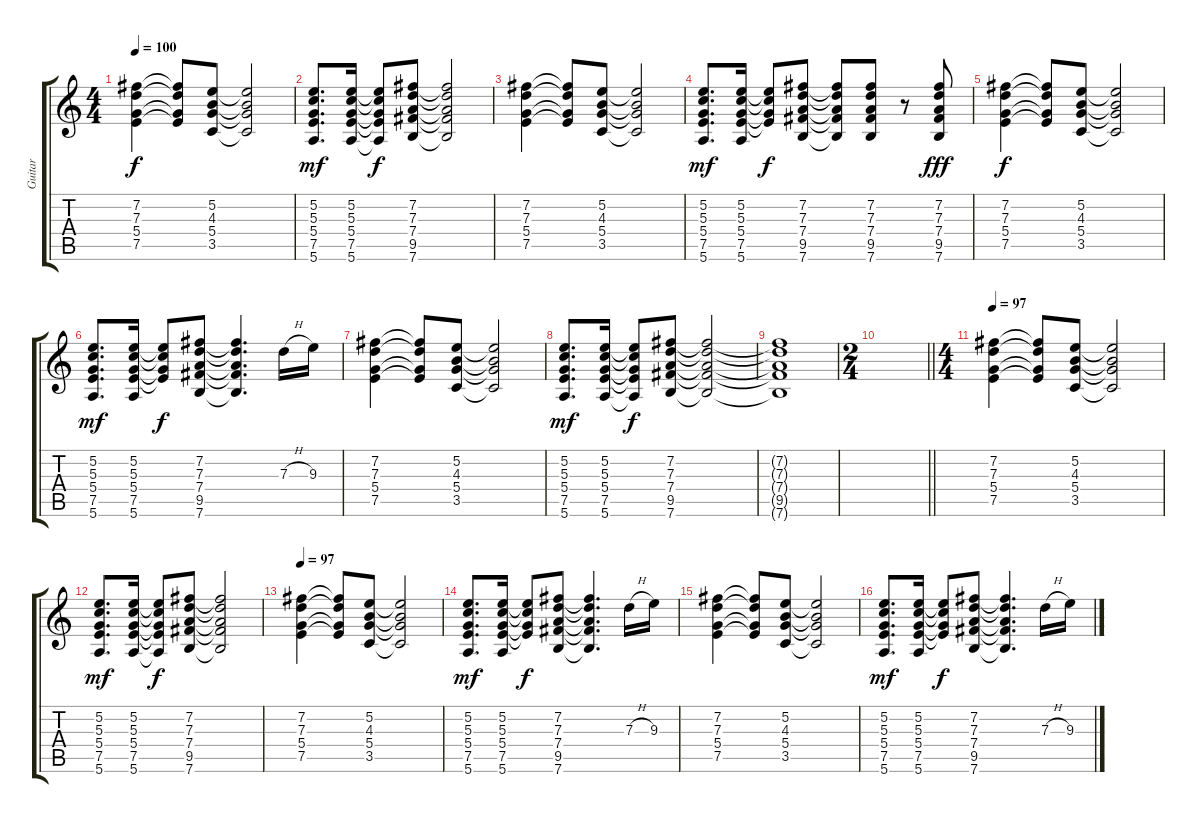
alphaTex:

\track ("Guitar" "Guitar") {instrument acousticguitarnylon}
\staff {score tabs}
\tuning (E4 B3 G3 D3 A2 E2) {hide}
\ts (4 4)
\tempo 100
\clef g2
\ks c
(7.2 7.3 5.4 7.5).4{dy f} (7.2{t} 7.3{t} 5.4{t} 7.5{t}).8 (5.2 4.3 5.4 3.5).8 (5.2{t} 4.3{t} 5.4{t} 3.5{t}).2 |
(5.2 5.3 5.4 7.5 5.6).8{d dy mf} (5.2 5.3 5.4 7.5 5.6).16 (5.2{t} 5.3{t} 5.4{t} 7.5{t} 5.6{t}).8{dy f} (7.2 7.3 7.4 9.5 7.6).8 (7.2{t} 7.3{t} 7.4{t} 9.5{t} 7.6{t}).2 |
(7.2 7.3 5.4 7.5).4 (7.2{t} 7.3{t} 5.4{t} 7.5{t}).8 (5.2 4.3 5.4 3.5).8 (5.2{t} 4.3{t} 5.4{t} 3.5{t}).2 |
(5.2 5.3 5.4 7.5 5.6).8{d dy mf} (5.2 5.3 5.4 7.5 5.6).16 (5.2{t} 5.3{t} 5.4{t} 7.5{t}).8{dy f} (7.2 7.3 7.4 9.5 7.6).8 (7.2{t} 7.3{t} 7.4{t} 9.5{t} 7.6{t}).8 (7.2 7.3 7.4 9.5 7.6).8 r.8 (7.2 7.3 7.4 9.5 7.6).8{dy fff} |
(7.2 7.3 5.4 7.5).4{dy f} (7.2{t} 7.3{t} 5.4{t} 7.5{t}).8 (5.2 4.3 5.4 3.5).8 (5.2{t} 4.3{t} 5.4{t} 3.5{t}).2 |
(5.2 5.3 5.4 7.5 5.6).8{d dy mf} (5.2 5.3 5.4 7.5 5.6).16 (5.2{t} 5.3{t} 5.4{t} 7.5{t}).8{dy f} (7.2 7.3 7.4 9.5 7.6).8 (7.2{t} 7.3{t} 7.4{t} 9.5{t} 7.6{t}).4{d} 7.3{h}.16 9.3.16 |
(7.2 7.3 5.4 7.5).4 (7.2{t} 7.3{t} 5.4{t} 7.5{t}).8 (5.2 4.3 5.4 3.5).8 (5.2{t} 4.3{t} 5.4{t} 3.5{t}).2 |
(5.2 5.3 5.4 7.5 5.6).8{d dy mf} (5.2 5.3 5.4 7.5 5.6).16 (5.2{t} 5.3{t} 5.4{t} 7.5{t} 5.6{t}).8{dy f} (7.2 7.3 7.4 9.5 7.6).8 (7.2{t} 7.3{t} 7.4{t} 9.5{t} 7.6{t}).2 |
(7.2{t} 7.3{t} 7.4{t} 9.5{t} 7.6{t}).1 |
\ts (2 4)
\barLineRight lightlight
|
\ts (4 4)
\tempo 97
(7.2 7.3 5.4 7.5).4{volume 11} (7.2{t} 7.3{t} 5.4{t} 7.5{t}).8 (5.2 4.3 5.4 3.5).8 (5.2{t} 4.3{t} 5.4{t} 3.5{t}).2 |
(5.2 5.3 5.4 7.5 5.6).8{d dy mf} (5.2 5.3 5.4 7.5 5.6).16 (5.2{t} 5.3{t} 5.4{t} 7.5{t} 5.6{t}).8{dy f} (7.2 7.3 7.4 9.5 7.6).8 (7.2{t} 7.3{t} 7.4{t} 9.5{t} 7.6{t}).2 |
\tempo 97
(7.2 7.3 5.4 7.5).4 (7.2{t} 7.3{t} 5.4{t} 7.5{t}).8 (5.2 4.3 5.4 3.5).8 (5.2{t} 4.3{t} 5.4{t} 3.5{t}).2 |
(5.2 5.3 5.4 7.5 5.6).8{d dy mf} (5.2 5.3 5.4 7.5 5.6).16 (5.2{t} 5.3{t} 5.4{t} 7.5{t}).8{dy f} (7.2 7.3 7.4 9.5 7.6).8 (7.2{t} 7.3{t} 7.4{t} 9.5{t} 7.6{t}).4{d} 7.3{h}.16 9.3.16 |
(7.2 7.3 5.4 7.5).4 (7.2{t} 7.3{t} 5.4{t} 7.5{t}).8 (5.2 4.3 5.4 3.5).8 (5.2{t} 4.3{t} 5.4{t} 3.5{t}).2 |
(5.2 5.3 5.4 7.5 5.6).8{d dy mf} (5.2 5.3 5.4 7.5 5.6).16 (5.2{t} 5.3{t} 5.4{t} 7.5{t}).8{dy f} (7.2 7.3 7.4 9.5 7.6).8 (7.2{t} 7.3{t} 7.4{t} 9.5{t} 7.6{t}).4{d} 7.3{h}.16 9.3.16
